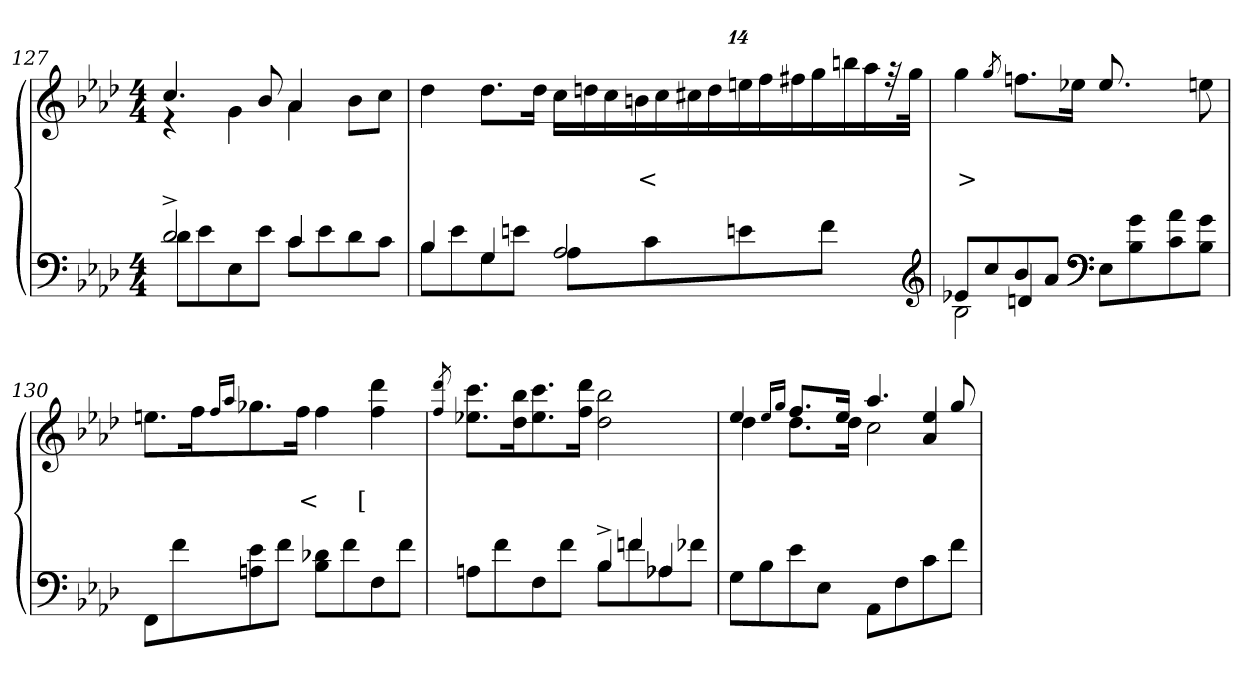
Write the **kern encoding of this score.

**kern	**kern	**text	**text
*part2	*part1	*part1	*part1
*staff2	*staff1	*staff1	*staff1
*clefF4	*clefG2	*	*
*k[b-e-a-d-]	*k[b-e-a-d-]	*	*
*M4/4	*M4/4	*	*
=127	=127	=127	=127
*^	*^	*	*
2d-^>	8d-L	4.cc	4r	.	.
.	8e-	.	.	.	.
.	8E-	.	4g	.	.
.	8e-J	8b-	.	.	.
4c	8cL	4a-	4a-	.	.
.	8e-	.	.	.	.
4ryy	8d-	4ryy	8b-L	.	.
.	8cJ	.	8ccJ	.	.
*	*	*v	*v	*	*
=128	=128	=128	=128	=128
4B-	8B-L	4dd-	.	.
.	8e-	.	.	.
4G	8G	8.dd-L	.	.
.	8enJ	.	.	.
.	.	16dd-Jk	.	.
2A-	8A-L	28ccLL	.	.
.	.	28ddn	.	.
.	.	28cc	.	.
.	.	28bn	.	<
.	8c	.	.	.
.	.	28cc	.	.
.	.	28cc#X	.	.
.	.	28dd	.	.
.	8en	28een	.	.
.	.	28ff	.	.
.	.	28ff#X	.	.
.	.	28gg	.	.
.	8fJ	.	.	.
.	.	28bbn	.	.
.	.	28aa-	.	.
.	.	56r	.	.
.	.	56ggJJk	.	.
*v	*v	*	*	*
*clefG2	*	*	*
=129	=129	=129	=129
*^	*	*	*
*	*^	*	*	*
8e-XL	2B-	4ryy	4gg	.	>
8cc	.	.	.	.	.
.	.	.	8qgg/	.	.
8b-	.	4dn	8.ffnL	.	.
8a-J	.	.	.	.	.
.	.	.	16ee-XJk	.	.
*clefF4	*	*	*	*	*
8E-L	2ryy	2ryy	8.ee-/	.	.
8g 8B-	.	.	.	.	.
.	.	.	8.ryy	.	.
8a- 8c	.	.	.	.	.
8g 8B-J	.	.	8een	.	.
*v	*v	*v	*	*	*
=130	=130	=130	=130
8FFL	8.eenL	.	.
8f	.	.	.
.	16ff	.	.
.	16qqff/L	.	.
.	16qqaa-/J	.	.
8e- 8An	8.gg-X	.	.
8fJ	.	.	.
.	16ffJk	.	<
8d-X 8B-L	4ff	.	.
8f	.	.	.
8F	4ddd- 4ff	.	[
8fJ	.	.	.
=131	=131	=131	=131
.	8qddd-/ 8qff/	.	.
*^	*	*	*
*	*^	*	*	*
2ryy	8AnL	8ryy	8.ccc 8.ee-XL	.	.
*	*v	*v	*	*	*
.	8f	.	.	.
.	.	16bb- 16dd-	.	.
.	8F	8.ccc 8.ee-	.	.
.	8fJ	.	.	.
.	.	16ddd- 16ffJk	.	.
4B-^>	8B-L	2bb- 2dd-	.	.
*	*^	*	*	*
.	8f	4fn/	.	.	.
4A-X	8A-X	.	.	.	.
.	8f-XJ	8ryy	.	.	.
*v	*v	*v	*	*	*
=132	=132	=132	=132
*	*^	*	*
*	*	*^	*	*
8GL	4ee-	4dd-	2.ryy	.	.
8B-	.	.	.	.	.
.	16qqee-/LL	.	.	.	.
.	16qqgg/JJ	.	.	.	.
8e-	8.ffL	8.dd-L	.	.	.
8E-J	.	.	.	.	.
.	16ee-Jk	16dd-Jk	.	.	.
8AA-L	4.aa-	2cc	.	.	.
8F	.	.	.	.	.
8c	.	.	4ee- 4a-	.	.
8fJ	8gg	.	.	.	.
*	*v	*v	*v	*	*
=	=	=	=
*-	*-	*-	*-
